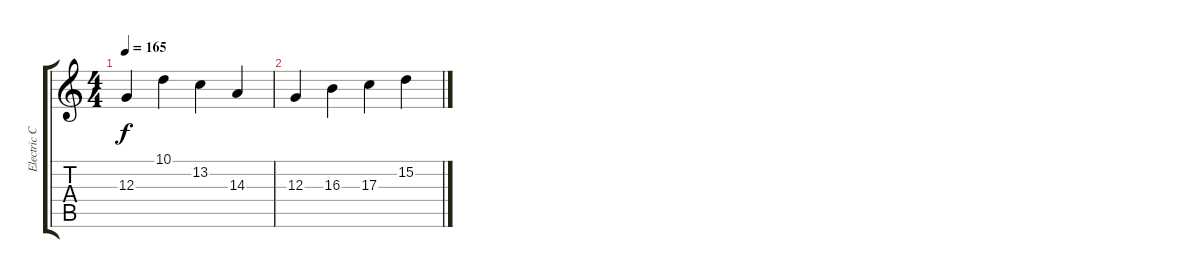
\track ("Electric Clean" "Electric C") {instrument harpsichord}
\staff {score tabs}
\tuning (E4 B3 G3 D3 A2 E2) {hide}
\ts (4 4)
\tempo 165
\clef g2
\ks c
12.3.4{dy f} 10.1.4 13.2.4 14.3.4 |
12.3.4 16.3.4 17.3.4 15.2.4
